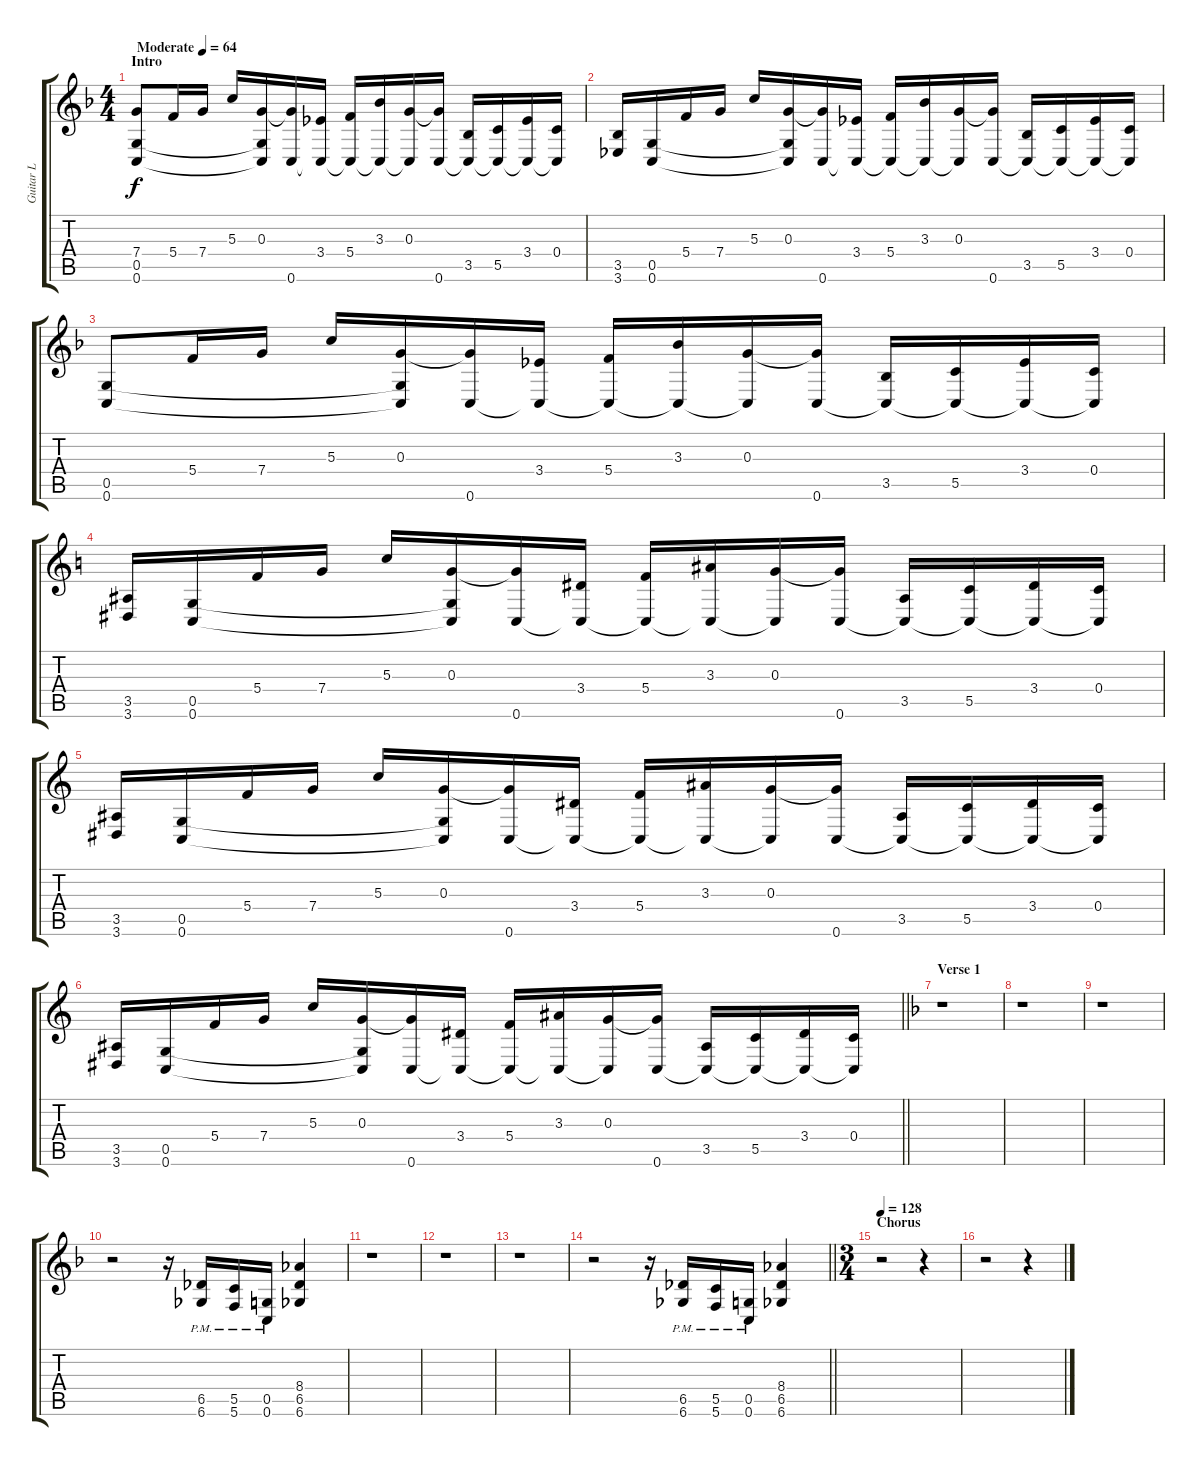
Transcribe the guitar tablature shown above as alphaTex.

\track ("Guitar L" "Guitar L") {instrument overdrivenguitar}
\staff {score tabs}
\tuning (E4 B3 G3 C3 G2 C2) {hide}
\ts (4 4)
\section ("" "Intro")
\tempo (64 "Moderate")
\clef g2
\ks f
(7.4 0.5 0.6).8{dy f instrument overdrivenguitar} 5.4.16 7.4.16 5.3.16 (0.3 0.5{t} 0.6{t}).16 (0.3{t} 0.6).16 (3.4 0.6{t}).16 (5.4 0.6{t}).16 (3.3 0.6{t}).16 (0.3 0.6{t}).16 (0.3{t} 0.6).16 (3.5 0.6{t}).16 (5.5 0.6{t}).16 (3.4 0.6{t}).16 (0.4 0.6{t}).16 |
(3.5 3.6).16 (0.5 0.6).16 5.4.16 7.4.16 5.3.16 (0.3 0.5{t} 0.6{t}).16 (0.3{t} 0.6).16 (3.4 0.6{t}).16 (5.4 0.6{t}).16 (3.3 0.6{t}).16 (0.3 0.6{t}).16 (0.3{t} 0.6).16 (3.5 0.6{t}).16 (5.5 0.6{t}).16 (3.4 0.6{t}).16 (0.4 0.6{t}).16 |
(0.5 0.6).8 5.4.16 7.4.16 5.3.16 (0.3 0.5{t} 0.6{t}).16 (0.3{t} 0.6).16 (3.4 0.6{t}).16 (5.4 0.6{t}).16 (3.3 0.6{t}).16 (0.3 0.6{t}).16 (0.3{t} 0.6).16 (3.5 0.6{t}).16 (5.5 0.6{t}).16 (3.4 0.6{t}).16 (0.4 0.6{t}).16 |
\ks c
(3.5 3.6).16 (0.5 0.6).16 5.4.16 7.4.16 5.3.16 (0.3 0.5{t} 0.6{t}).16 (0.3{t} 0.6).16 (3.4 0.6{t}).16 (5.4 0.6{t}).16 (3.3 0.6{t}).16 (0.3 0.6{t}).16 (0.3{t} 0.6).16 (3.5 0.6{t}).16 (5.5 0.6{t}).16 (3.4 0.6{t}).16 (0.4 0.6{t}).16 |
(3.5 3.6).16 (0.5 0.6).16 5.4.16 7.4.16 5.3.16 (0.3 0.5{t} 0.6{t}).16 (0.3{t} 0.6).16 (3.4 0.6{t}).16 (5.4 0.6{t}).16 (3.3 0.6{t}).16 (0.3 0.6{t}).16 (0.3{t} 0.6).16 (3.5 0.6{t}).16 (5.5 0.6{t}).16 (3.4 0.6{t}).16 (0.4 0.6{t}).16 |
\barLineRight lightlight
(3.5 3.6).16 (0.5 0.6).16 5.4.16 7.4.16 5.3.16 (0.3 0.5{t} 0.6{t}).16 (0.3{t} 0.6).16 (3.4 0.6{t}).16 (5.4 0.6{t}).16 (3.3 0.6{t}).16 (0.3 0.6{t}).16 (0.3{t} 0.6).16 (3.5 0.6{t}).16 (5.5 0.6{t}).16 (3.4 0.6{t}).16 (0.4 0.6{t}).16 |
\section ("" "Verse 1")
\ks f
r.1 |
r.1 |
r.1 |
r.2 r.16 (6.5{pm} 6.6{pm}).16 (5.5{pm} 5.6{pm}).16 (0.5{pm} 0.6{pm}).16 (8.4 6.5 6.6).4 |
r.1 |
r.1 |
r.1 |
\barLineRight lightlight
r.2 r.16 (6.5{pm} 6.6{pm}).16 (5.5{pm} 5.6{pm}).16 (0.5{pm} 0.6{pm}).16 (8.4 6.5 6.6).4 |
\ts (3 4)
\section ("" "Chorus")
\tempo 128
r.2 r.4 |
r.2 r.4
